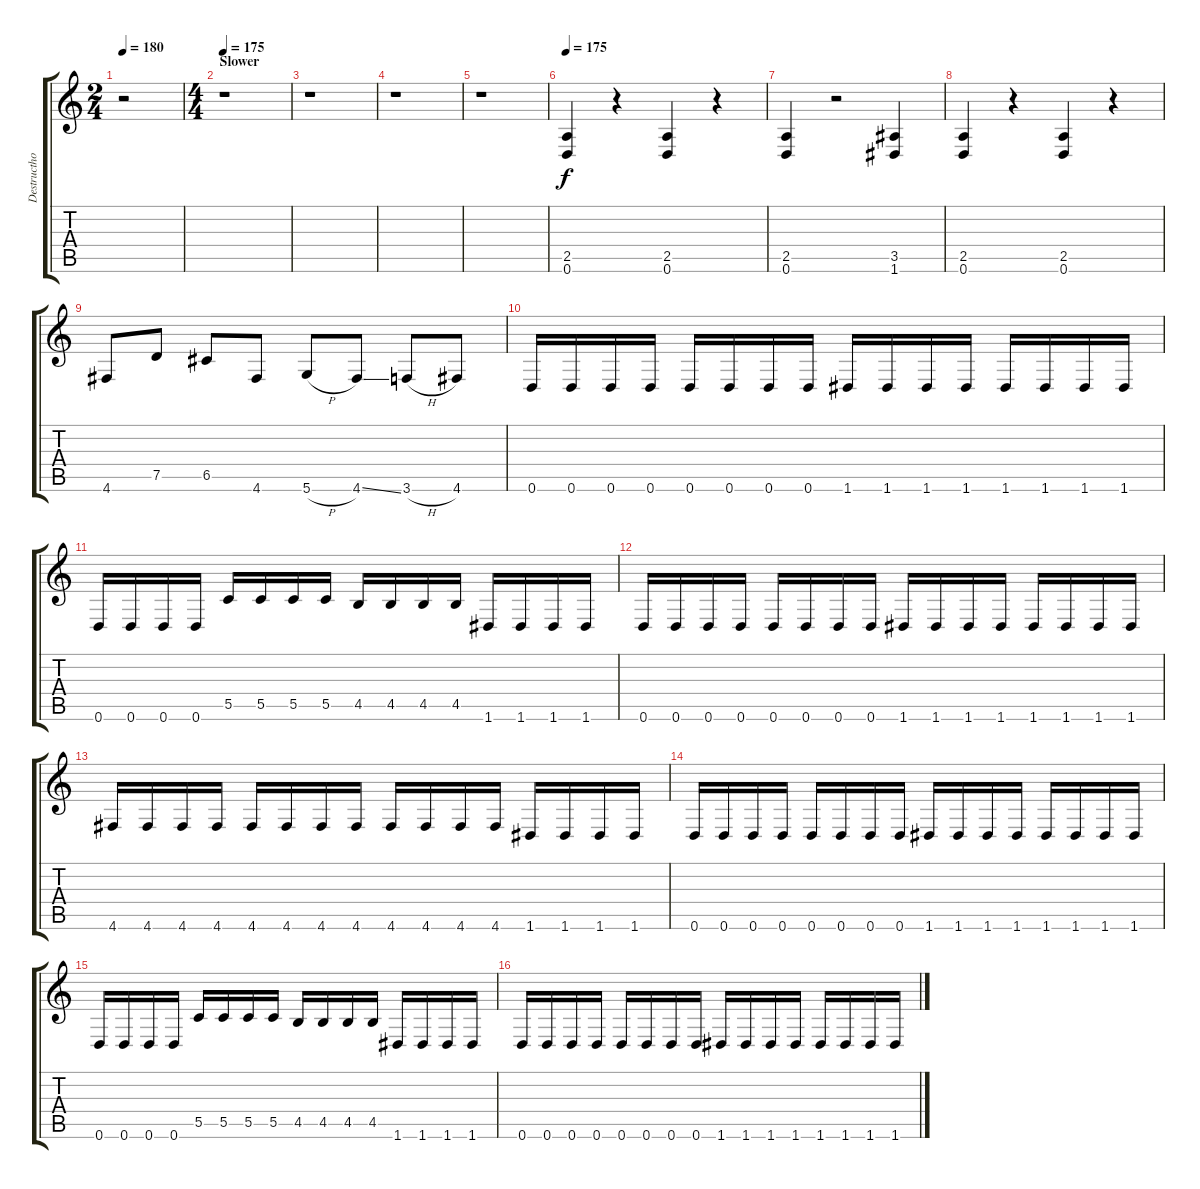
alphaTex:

\track ("Destructhor" "Destructho") {instrument distortionguitar}
\staff {score tabs}
\tuning (D4 A3 F3 C3 G2 D2) {hide}
\ts (2 4)
\tempo 180
\clef g2
\ks c
r.2{dy f} |
\ts (4 4)
\section ("" "Slower")
\tempo 175
r.1 |
r.1 |
r.1 |
r.1 |
\tempo 175
(2.5 0.6).4 r.4 (2.5 0.6).4 r.4 |
(2.5 0.6).4 r.2 (3.5 1.6).4 |
(2.5 0.6).4 r.4 (2.5 0.6).4 r.4 |
4.6.8 7.5.8 6.5.8 4.6.8 5.6{h}.8 4.6{ss}.8 3.6{h}.8 4.6.8 |
0.6.16 0.6.16 0.6.16 0.6.16 0.6.16 0.6.16 0.6.16 0.6.16 1.6.16 1.6.16 1.6.16 1.6.16 1.6.16 1.6.16 1.6.16 1.6.16 |
0.6.16 0.6.16 0.6.16 0.6.16 5.5.16 5.5.16 5.5.16 5.5.16 4.5.16 4.5.16 4.5.16 4.5.16 1.6.16 1.6.16 1.6.16 1.6.16 |
0.6.16 0.6.16 0.6.16 0.6.16 0.6.16 0.6.16 0.6.16 0.6.16 1.6.16 1.6.16 1.6.16 1.6.16 1.6.16 1.6.16 1.6.16 1.6.16 |
4.6.16 4.6.16 4.6.16 4.6.16 4.6.16 4.6.16 4.6.16 4.6.16 4.6.16 4.6.16 4.6.16 4.6.16 1.6.16 1.6.16 1.6.16 1.6.16 |
0.6.16 0.6.16 0.6.16 0.6.16 0.6.16 0.6.16 0.6.16 0.6.16 1.6.16 1.6.16 1.6.16 1.6.16 1.6.16 1.6.16 1.6.16 1.6.16 |
0.6.16 0.6.16 0.6.16 0.6.16 5.5.16 5.5.16 5.5.16 5.5.16 4.5.16 4.5.16 4.5.16 4.5.16 1.6.16 1.6.16 1.6.16 1.6.16 |
0.6.16 0.6.16 0.6.16 0.6.16 0.6.16 0.6.16 0.6.16 0.6.16 1.6.16 1.6.16 1.6.16 1.6.16 1.6.16 1.6.16 1.6.16 1.6.16
